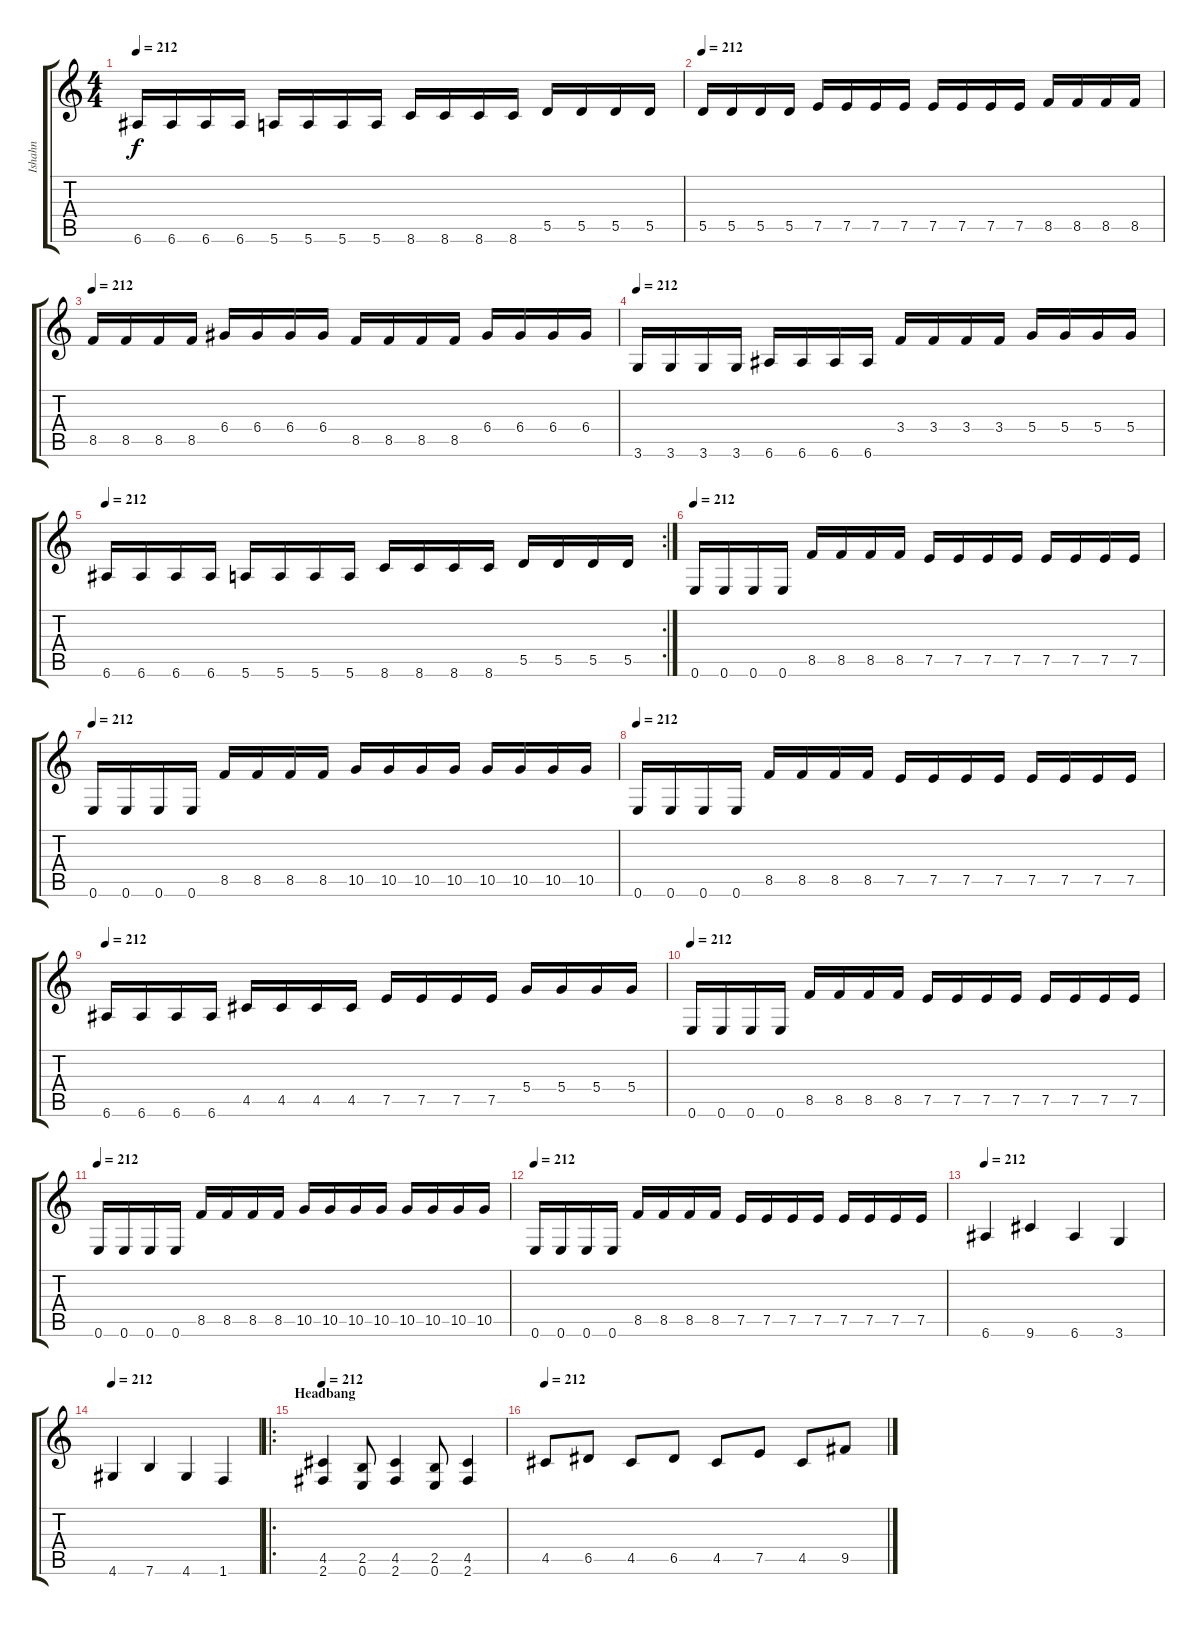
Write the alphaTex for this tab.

\track ("Ishahn" "Ishahn") {instrument distortionguitar}
\staff {score tabs}
\tuning (E4 B3 G3 D3 A2 E2) {hide}
\ts (4 4)
\tempo 212
\clef g2
\ks c
6.6.16{dy f} 6.6.16 6.6.16 6.6.16 5.6.16 5.6.16 5.6.16 5.6.16 8.6.16 8.6.16 8.6.16 8.6.16 5.5.16 5.5.16 5.5.16 5.5.16 |
\tempo 212
5.5.16 5.5.16 5.5.16 5.5.16 7.5.16 7.5.16 7.5.16 7.5.16 7.5.16 7.5.16 7.5.16 7.5.16 8.5.16 8.5.16 8.5.16 8.5.16 |
\tempo 212
8.5.16 8.5.16 8.5.16 8.5.16 6.4.16 6.4.16 6.4.16 6.4.16 8.5.16 8.5.16 8.5.16 8.5.16 6.4.16 6.4.16 6.4.16 6.4.16 |
\tempo 212
3.6.16 3.6.16 3.6.16 3.6.16 6.6.16 6.6.16 6.6.16 6.6.16 3.4.16 3.4.16 3.4.16 3.4.16 5.4.16 5.4.16 5.4.16 5.4.16 |
\rc 2
\tempo 212
6.6.16 6.6.16 6.6.16 6.6.16 5.6.16 5.6.16 5.6.16 5.6.16 8.6.16 8.6.16 8.6.16 8.6.16 5.5.16 5.5.16 5.5.16 5.5.16 |
\tempo 208
\tempo 212
0.6.16 0.6.16 0.6.16 0.6.16 8.5.16 8.5.16 8.5.16 8.5.16 7.5.16 7.5.16 7.5.16 7.5.16 7.5.16 7.5.16 7.5.16 7.5.16 |
\tempo 212
0.6.16 0.6.16 0.6.16 0.6.16 8.5.16 8.5.16 8.5.16 8.5.16 10.5.16 10.5.16 10.5.16 10.5.16 10.5.16 10.5.16 10.5.16 10.5.16 |
\tempo 208
\tempo 212
0.6.16 0.6.16 0.6.16 0.6.16 8.5.16 8.5.16 8.5.16 8.5.16 7.5.16 7.5.16 7.5.16 7.5.16 7.5.16 7.5.16 7.5.16 7.5.16 |
\tempo 212
6.6.16 6.6.16 6.6.16 6.6.16 4.5.16 4.5.16 4.5.16 4.5.16 7.5.16 7.5.16 7.5.16 7.5.16 5.4.16 5.4.16 5.4.16 5.4.16 |
\tempo 208
\tempo 212
0.6.16 0.6.16 0.6.16 0.6.16 8.5.16 8.5.16 8.5.16 8.5.16 7.5.16 7.5.16 7.5.16 7.5.16 7.5.16 7.5.16 7.5.16 7.5.16 |
\tempo 212
0.6.16 0.6.16 0.6.16 0.6.16 8.5.16 8.5.16 8.5.16 8.5.16 10.5.16 10.5.16 10.5.16 10.5.16 10.5.16 10.5.16 10.5.16 10.5.16 |
\tempo 208
\tempo 212
0.6.16 0.6.16 0.6.16 0.6.16 8.5.16 8.5.16 8.5.16 8.5.16 7.5.16 7.5.16 7.5.16 7.5.16 7.5.16 7.5.16 7.5.16 7.5.16 |
\tempo 208
\tempo 212
6.6.4 9.6.4 6.6.4 3.6.4 |
\tempo 212
4.6.4 7.6.4 4.6.4 1.6.4 |
\ro
\section ("" "Headbang")
\tempo 212
(4.5 2.6).4 (2.5 0.6).8 (4.5 2.6).4 (2.5 0.6).8 (4.5 2.6).4 |
\tempo 212
4.5.8 6.5.8 4.5.8 6.5.8 4.5.8 7.5.8 4.5.8 9.5.8
